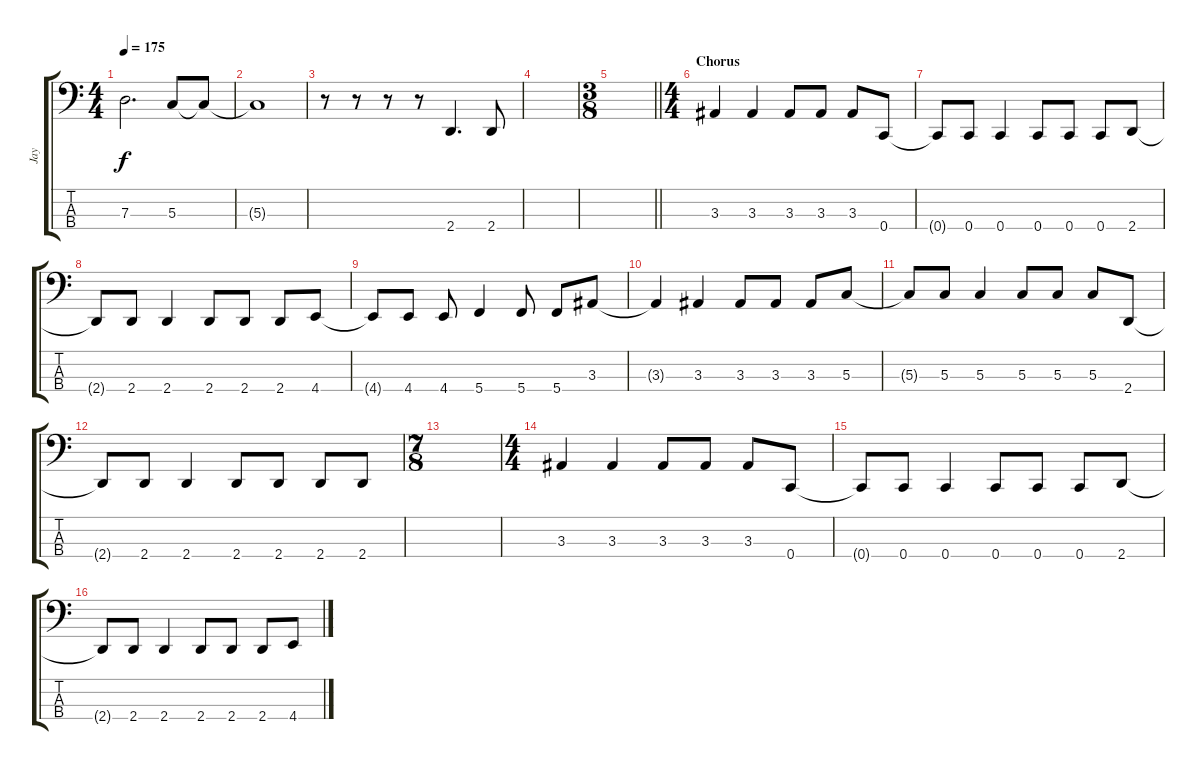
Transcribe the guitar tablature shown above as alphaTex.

\track ("Jay" "Jay") {instrument electricbasspick}
\staff {score tabs}
\tuning (F2 C2 G1 C1) {hide}
\ts (4 4)
\tempo 175
\clef f4
\ks c
7.3{t}.2{d dy f} 5.3.8 5.3{t}.8 |
5.3{t}.1 |
r.8 r.8 r.8 r.8 2.4.4{d} 2.4.8 |
|
\ts (3 8)
\barLineRight lightlight
|
\ts (4 4)
\section ("" "Chorus")
3.3.4 3.3.4 3.3.8 3.3.8 3.3.8 0.4.8 |
0.4{t}.8 0.4.8 0.4.4 0.4.8 0.4.8 0.4.8 2.4.8 |
2.4{t}.8 2.4.8 2.4.4 2.4.8 2.4.8 2.4.8 4.4.8 |
4.4{t}.8 4.4.8 4.4.8 5.4.4 5.4.8 5.4.8 3.3.8 |
3.3{t}.4 3.3.4 3.3.8 3.3.8 3.3.8 5.3.8 |
5.3{t}.8 5.3.8 5.3.4 5.3.8 5.3.8 5.3.8 2.4.8 |
2.4{t}.8 2.4.8 2.4.4 2.4.8 2.4.8 2.4.8 2.4.8 |
\ts (7 8)
|
\ts (4 4)
3.3.4 3.3.4 3.3.8 3.3.8 3.3.8 0.4.8 |
0.4{t}.8 0.4.8 0.4.4 0.4.8 0.4.8 0.4.8 2.4.8 |
2.4{t}.8 2.4.8 2.4.4 2.4.8 2.4.8 2.4.8 4.4.8
